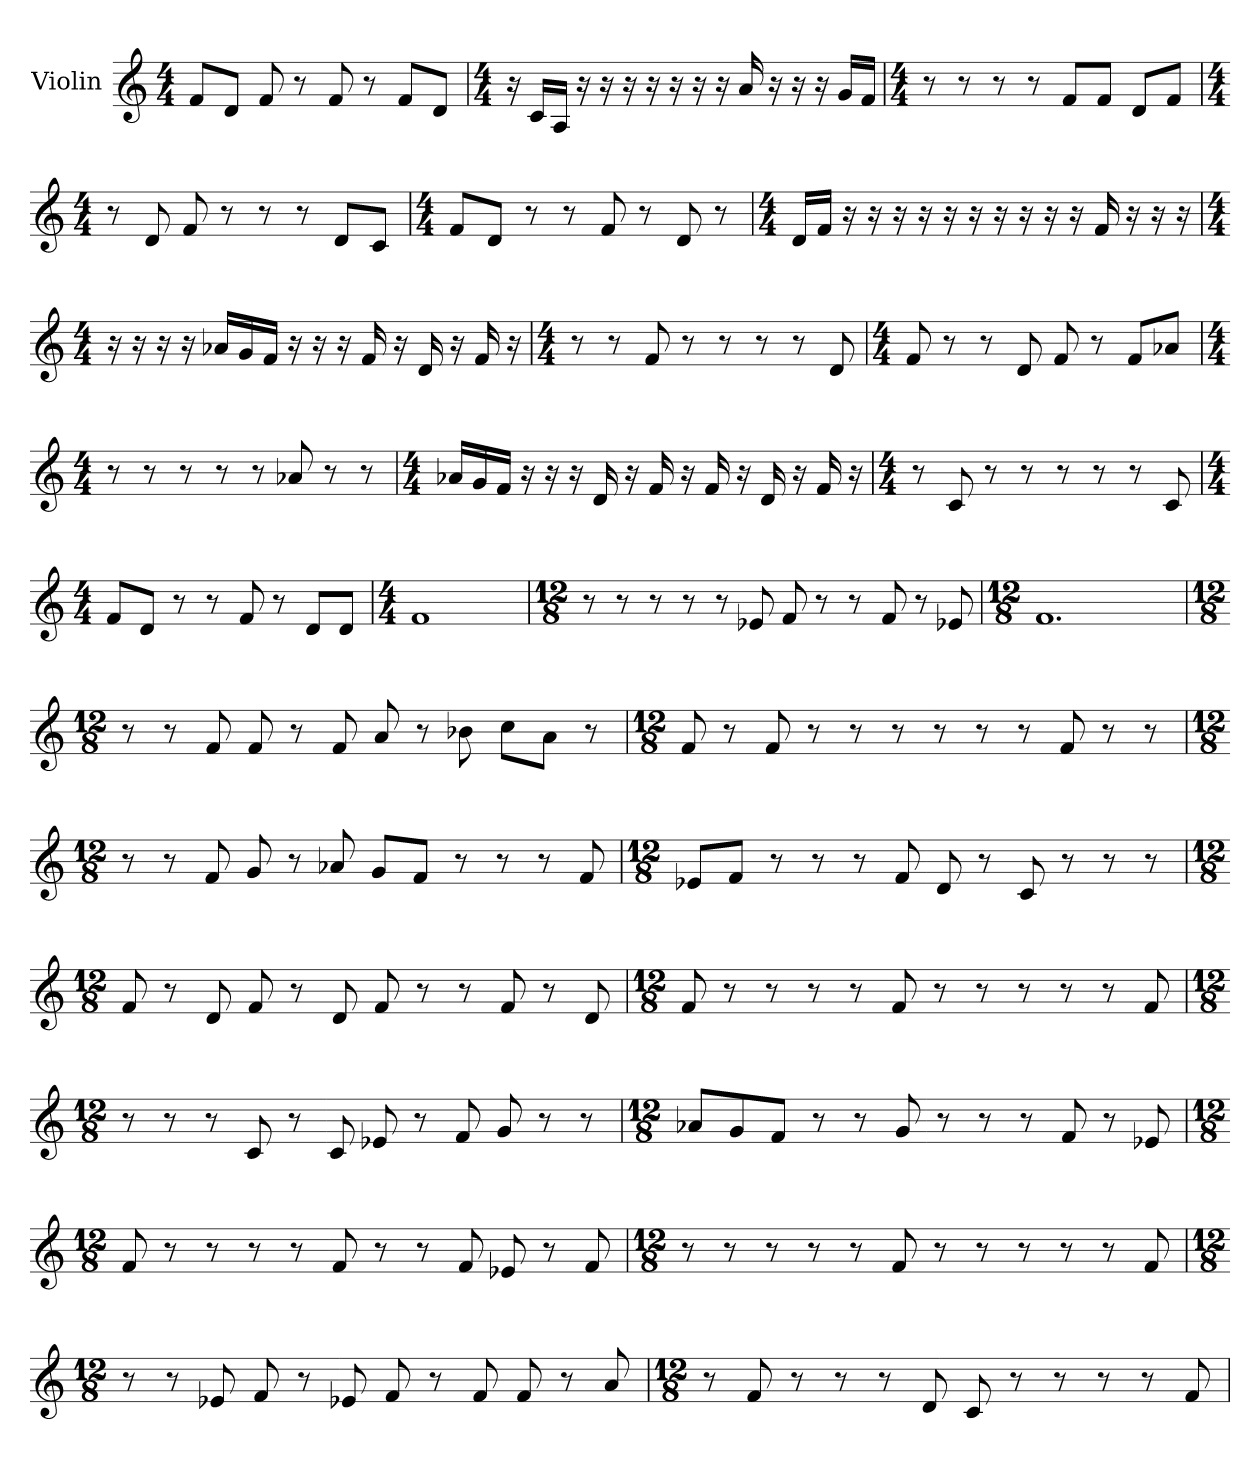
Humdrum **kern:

**kern
*part1
*staff1
*I"Violin
*I'Vln
*M4/4
=
8fL
8dJ
8f
8r
8f
8r
8fL
8dJ
=
*M4/4
16r
16cLL
16AJJ
16r
16r
16r
16r
16r
16r
16r
16a
16r
16r
16r
16gLL
16fJJ
=
*M4/4
8r
8r
8r
8r
8fL
8fJ
8dL
8fJ
=
*M4/4
8r
8d
8f
8r
8r
8r
8dL
8cJ
=
*M4/4
8fL
8dJ
8r
8r
8f
8r
8d
8r
=
*M4/4
16dLL
16fJJ
16r
16r
16r
16r
16r
16r
16r
16r
16r
16r
16f
16r
16r
16r
=
*M4/4
16r
16r
16r
16r
16a-XLL
16g
16fJJ
16r
16r
16r
16f
16r
16d
16r
16f
16r
=
*M4/4
8r
8r
8f
8r
8r
8r
8r
8d
=
*M4/4
8f
8r
8r
8d
8f
8r
8fL
8a-XJ
=
*M4/4
8r
8r
8r
8r
8r
8a-X
8r
8r
=
*M4/4
16a-XLL
16g
16fJJ
16r
16r
16r
16d
16r
16f
16r
16f
16r
16d
16r
16f
16r
=
*M4/4
8r
8c
8r
8r
8r
8r
8r
8c
=
*M4/4
8fL
8dJ
8r
8r
8f
8r
8dL
8dJ
=
*M4/4
1f
=
*M12/8
8r
8r
8r
8r
8r
8e-X
8f
8r
8r
8f
8r
8e-X
=
*M12/8
1.f
=
*M12/8
8r
8r
8f
8f
8r
8f
8a
8r
8b-X
8ccL
8aJ
8r
=
*M12/8
8f
8r
8f
8r
8r
8r
8r
8r
8r
8f
8r
8r
=
*M12/8
8r
8r
8f
8g
8r
8a-X
8gL
8fJ
8r
8r
8r
8f
=
*M12/8
8e-XL
8fJ
8r
8r
8r
8f
8d
8r
8c
8r
8r
8r
=
*M12/8
8f
8r
8d
8f
8r
8d
8f
8r
8r
8f
8r
8d
=
*M12/8
8f
8r
8r
8r
8r
8f
8r
8r
8r
8r
8r
8f
=
*M12/8
8r
8r
8r
8c
8r
8c
8e-X
8r
8f
8g
8r
8r
=
*M12/8
8a-XL
8g
8fJ
8r
8r
8g
8r
8r
8r
8f
8r
8e-X
=
*M12/8
8f
8r
8r
8r
8r
8f
8r
8r
8f
8e-X
8r
8f
=
*M12/8
8r
8r
8r
8r
8r
8f
8r
8r
8r
8r
8r
8f
=
*M12/8
8r
8r
8e-X
8f
8r
8e-X
8f
8r
8f
8f
8r
8a
=
*M12/8
8r
8f
8r
8r
8r
8d
8c
8r
8r
8r
8r
8f
=
*-
